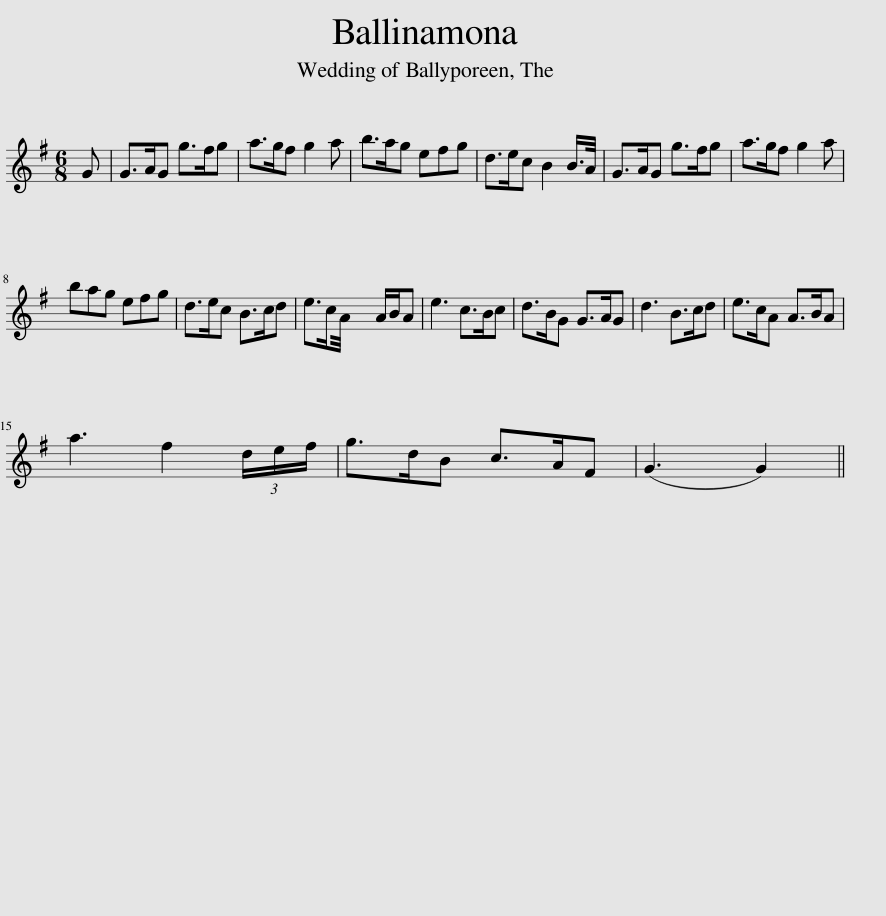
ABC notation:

X:1
L:1/8
M:6/8
I:linebreak $
K:G
V:1 treble
V:1
 G | G>AG g>fg | a>gf g2 a | b>ag efg | d>ec B2 B/>A/ | %5
 G>AG g>fg | a>gf g2 a |$ bag efg | d>ec B>cd | e>cA/4 x2 A/B/A | %10
 e3 c>Bc | d>BG G>AG | d3 B>cd | e>cA A>BA |$ a3 f2 (3d/e/f/ | %15
 g>dB c>AF | (G3 G2) || %17
